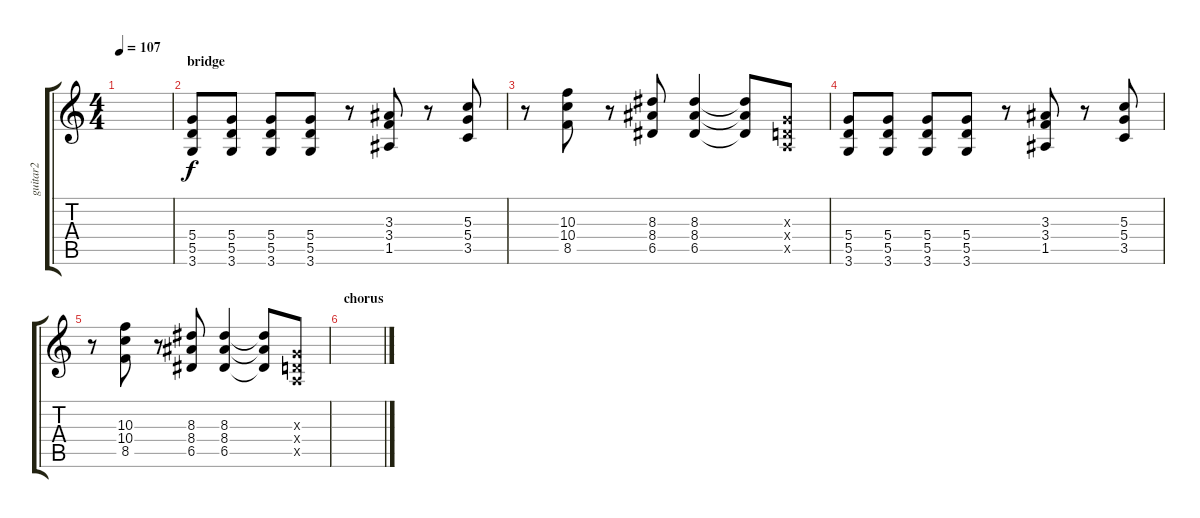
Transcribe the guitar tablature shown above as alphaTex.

\track ("guitar2" "guitar2") {instrument overdrivenguitar}
\staff {score tabs}
\tuning (E4 B3 G3 D3 A2 E2) {hide}
\ts (4 4)
\tempo 107
\clef g2
\ks c
|
\section ("" "bridge")
(5.4 5.5 3.6).8 (5.4 5.5 3.6).8 (5.4 5.5 3.6).8 (5.4 5.5 3.6).8 r.8 (3.3 3.4 1.5).8 r.8 (5.3 5.4 3.5).8 |
r.8 (10.3 10.4 8.5).8 r.8 (8.3 8.4 6.5).8 (8.3 8.4 6.5).4 (8.3{t} 8.4{t} 6.5{t}).8 (0.3{x} 0.4{x} 0.5{x}).8 |
(5.4 5.5 3.6).8 (5.4 5.5 3.6).8 (5.4 5.5 3.6).8 (5.4 5.5 3.6).8 r.8 (3.3 3.4 1.5).8 r.8 (5.3 5.4 3.5).8 |
r.8 (10.3 10.4 8.5).8 r.8 (8.3 8.4 6.5).8 (8.3 8.4 6.5).4 (8.3{t} 8.4{t} 6.5{t}).8 (0.3{x} 0.4{x} 0.5{x}).8 |
\section ("" "chorus")
